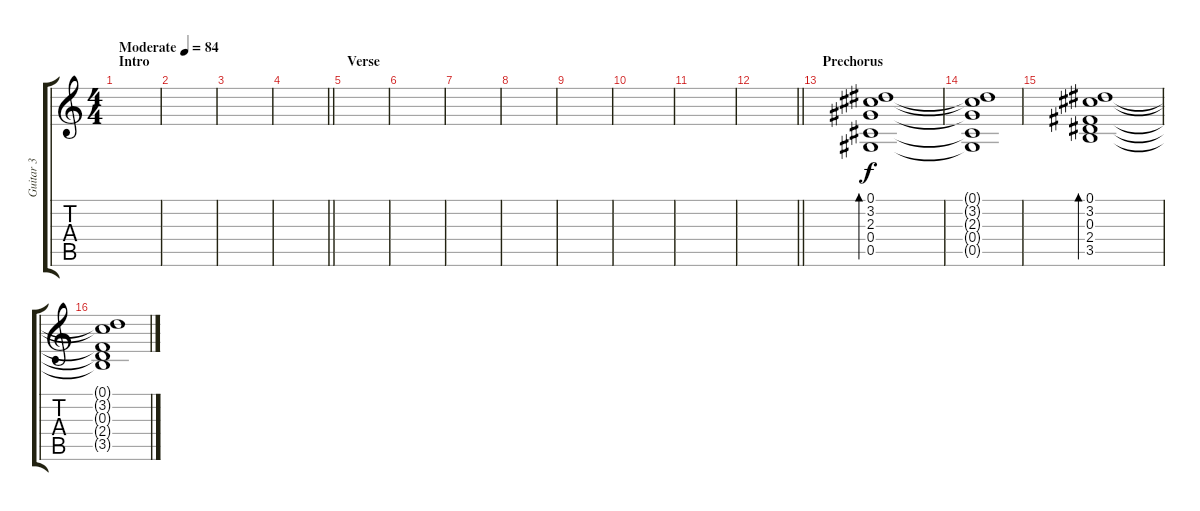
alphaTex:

\track ("Guitar 3" "Guitar 3") {instrument overdrivenguitar}
\staff {score tabs}
\tuning (Eb4 Bb3 Gb3 Db3 Ab2 Eb2) {hide}
\ts (4 4)
\section ("" "Intro")
\tempo (84 "Moderate")
\clef g2
\ks c
|
|
|
\barLineRight lightlight
|
\section ("" "Verse")
|
|
|
|
|
|
|
\barLineRight lightlight
|
\section ("" "Prechorus")
(0.1 3.2 2.3 0.4 0.5).1{bd 120} |
(0.1{t} 3.2{t} 2.3{t} 0.4{t} 0.5{t}).1 |
(0.1 3.2 0.3 2.4 3.5).1{bd 120} |
(0.1{t} 3.2{t} 0.3{t} 2.4{t} 3.5{t}).1
